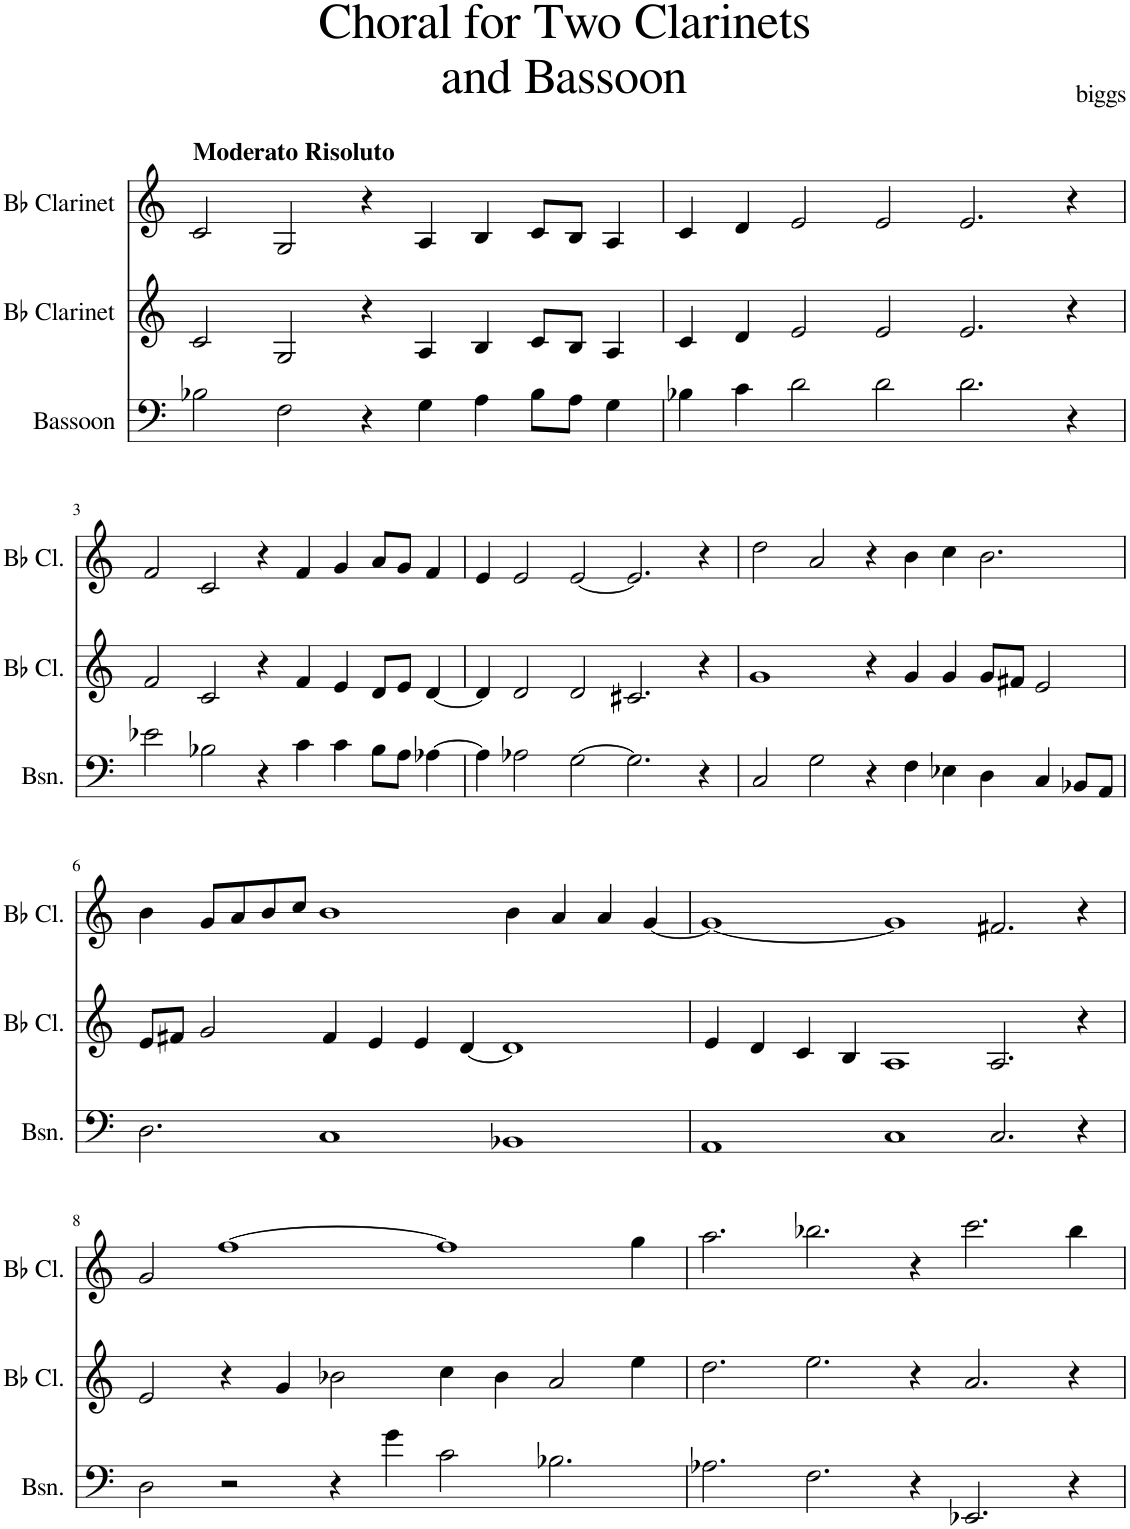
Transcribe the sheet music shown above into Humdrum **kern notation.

**kern	**kern	**kern
*part3	*part2	*part1
*staff3	*staff2	*staff1
*I"Bassoon	*I"Bb Clarinet	*I"Bb Clarinet
*I'Bsn.	*I'Bb Cl.	*I'Bb Cl.
*clefF4	*clefG2	*clefG2
*	*Trd1c2	*Trd1c2
*k[]	*k[]	*k[]
*M9/4	*M9/4	*M9/4
=1	=1	=1
!	!	!LO:TX:a:B:t=Moderato Risoluto
2B-X\	2c/	2c/
2F\	2G/	2G/
4r	4r	4r
4G\	4A/	4A/
4A\	4B/	4B/
8B-\L	8c/L	8c/L
8A\J	8B/J	8B/J
4G\	4A/	4A/
=2	=2	=2
*M10/4	*M10/4	*M10/4
4B-X\	4c/	4c/
4c\	4d/	4d/
2d\	2e/	2e/
2d\	2e/	2e/
2.d\	2.e/	2.e/
4r	4r	4r
!!LO:LB:g=z
=3	=3	=3
*M9/4	*M9/4	*M9/4
2e-X\	2f/	2f/
2B-X\	2c/	2c/
4r	4r	4r
4c\	4f/	4f/
4c\	4e/	4g/
8B-\L	8d/L	8a/L
8A\J	8e/J	8g/J
[4A-X\	[4d/	4f/
=4	=4	=4
4A-\]	4d/]	4e/
2A-X\	2d/	2e/
[2G\	2d/	[2e/
2.G\]	2.c#X/	2.e/]
4r	4r	4r
=5	=5	=5
*M10/4	*M10/4	*M10/4
2C/	1g	2dd\
2G\	.	2a/
4r	4r	4r
4F\	4g/	4b\
4E-X\	4g/	4cc\
4D\	8g/L	2.b\
.	8f#X/J	.
4C/	2e/	.
8BB-X/L	.	.
8AA/J	.	.
!!LO:LB:g=z
=6	=6	=6
*M11/4	*M11/4	*M11/4
2.D\	8e/L	4b\
.	8f#X/J	.
.	2g/	8g/L
.	.	8a/
.	.	8b/
.	.	8cc/J
1C	4f#/	1b
.	4e/	.
.	4e/	.
.	[4d/	.
1BB-X	1d]	4b\
.	.	4a/
.	.	4a/
.	.	[4g/
=7	=7	=7
*M12/4	*M12/4	*M12/4
1AA	4e/	1g_
.	4d/	.
.	4c/	.
.	4B/	.
1C	1A	1g]
2.C/	2.A/	2.f#X/
4r	4r	4r
!!LO:LB:g=z
=8	=8	=8
*M11/4	*M11/4	*M11/4
2D\	2e/	2g/
2r	4r	[1ff
.	4g/	.
4r	2b-X\	.
4g\	.	.
2c\	4cc\	1ff]
.	4b-\	.
2.B-X\	2a/	.
.	4ee\	4gg\
=9	=9	=9
2.A-X\	2.dd\	2.aa\
2.F\	2.ee\	2.bb-X\
4r	4r	4r
2.EE-X/	2.a/	2.ccc\
4r	4r	4bb-\
=	=	=
*-	*-	*-
